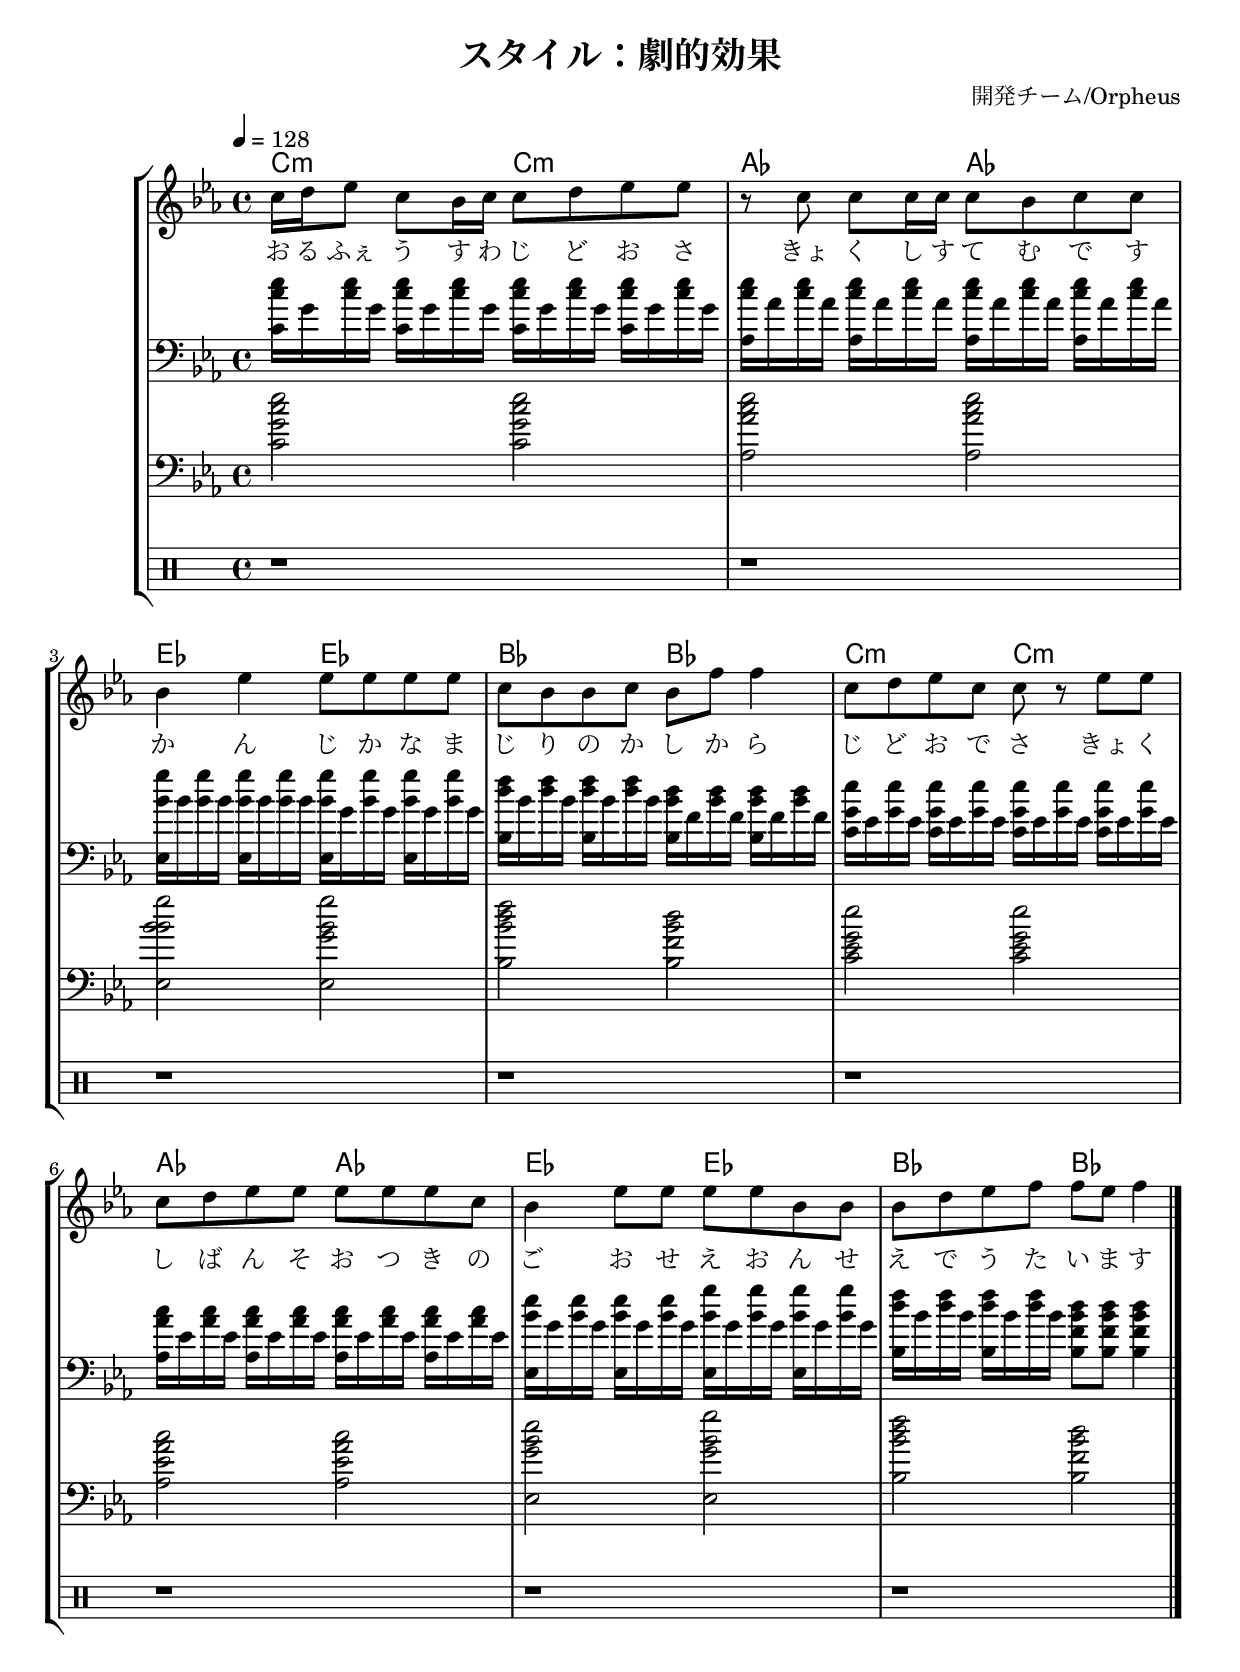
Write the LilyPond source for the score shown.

\version "2.12.1"

\header {
	title = \markup {スタイル：劇的効果}
	composer = \markup \center-column {開発チーム/Orpheus}
}

harmony = \chordmode {
	c2:m c:m as as es es bes bes c:m c:m as as es es bes bes 
}

melody = {
	\set Staff.midiInstrument = #"fss0.42"
		\key es \major
	\tempo 4 = 128
 c''16  d''16  es''8  c''8  bes'16  c''16  c''8  d''8  es''8  es''8 
	r8  c''8  c''8  c''16  c''16  c''8  bes'8  c''8  c''8 
	bes'4  es''4  es''8  es''8  es''8  es''8 
	c''8  bes'8  bes'8  c''8  bes'8  f''8  f''4 
	c''8  d''8  es''8  c''8  c''8  r8  es''8  es''8 
	c''8  d''8  es''8  es''8  es''8  es''8  es''8  c''8 
	bes'4  es''8  es''8  es''8  es''8  bes'8  bes'8 
	bes'8  d''8  es''8  f''8  f''8  es''8  f''4
}

words = \lyricmode {
	お  る  ふぇ  う  す  わ  じ  ど  お  さ  きょ  く  し  す  て  む  で  す  か  ん  じ  か  な  ま  じ  り  の  か  し  か  ら  じ  ど  お  で  さ  きょ  く  し  ば  ん  そ  お  つ  き  の  ご  お  せ  え  お  ん  せ  え  で  う  た  い  ま  す  
}

tempochange = {
	\tempo 4 = 128
	r1 | r1 | r1 | r1 | r1 | r1 | r1 | r1 \bar "|."
}

mainacc = {
	\clef bass
	\set Staff.midiInstrument = #"Overdriven Guitar"
	\key es \major
	\tempo 4 = 128
	<c' c'' es''>16 g'16 <c'' es''>16 g'16   <c' c'' es''>16 g'16 <c'' es''>16 g'16
	<c' c'' es''>16 g'16 <c'' es''>16 g'16   <c' c'' es''>16 g'16 <c'' es''>16 g'16
	<as c'' es''>16 as'16 <c'' es''>16 as'16   <as c'' es''>16 as'16 <c'' es''>16 as'16
	<as c'' es''>16 as'16 <c'' es''>16 as'16   <as c'' es''>16 as'16 <c'' es''>16 as'16
	<es bes' g''>16 bes'16 <bes' g''>16 bes'16   <es bes' g''>16 bes'16 <bes' g''>16 bes'16
	<es bes' g''>16 g'16 <bes' g''>16 g'16   <es bes' g''>16 g'16 <bes' g''>16 g'16
	<bes d'' f''>16 bes'16 <d'' f''>16 bes'16   <bes d'' f''>16 bes'16 <d'' f''>16 bes'16
	<bes bes' d''>16 f'16 <bes' d''>16 f'16   <bes bes' d''>16 f'16 <bes' d''>16 f'16
	<c' g' es''>16 es'16 <g' es''>16 es'16   <c' g' es''>16 es'16 <g' es''>16 es'16
	<c' g' es''>16 es'16 <g' es''>16 es'16   <c' g' es''>16 es'16 <g' es''>16 es'16
	<as as' c''>16 es'16 <as' c''>16 es'16   <as as' c''>16 es'16 <as' c''>16 es'16
	<as as' c''>16 es'16 <as' c''>16 es'16   <as as' c''>16 es'16 <as' c''>16 es'16
	<es bes' es''>16 g'16 <bes' es''>16 g'16   <es bes' es''>16 g'16 <bes' es''>16 g'16
	<es bes' g''>16 g'16 <bes' g''>16 g'16   <es bes' g''>16 g'16 <bes' g''>16 g'16
	<bes d'' f''>16 bes'16 <d'' f''>16 bes'16   <bes d'' f''>16 bes'16 <d'' f''>16 bes'16
	<bes f' bes' d''>8 <bes f' bes' d''>8 <bes f' bes' d''>4
	\bar "|."
}

subacc = {
	\clef bass
	\set Staff.midiInstrument = #"Orchestra Hit"
	\key es \major
	\tempo 4 = 128
	<c' g' c'' es''>2
	<c' g' c'' es''>2
	<as as' c'' es''>2
	<as as' c'' es''>2
	<es bes' bes' g''>2
	<es g' bes' g''>2
	<bes bes' d'' f''>2
	<bes f' bes' d''>2
	<c' es' g' es''>2
	<c' es' g' es''>2
	<as es' as' c''>2
	<as es' as' c''>2
	<es g' bes' es''>2
	<es g' bes' g''>2
	<bes bes' d'' f''>2
	<bes f' bes' d''>2
	\bar "|."
}

percA = {
	\drummode {
	r1 |r1 |r1 |r1 |r1 |r1 |r1 |r1 \bar "|."
	}
}

percB = {
	\drummode {
	r1 |r1 |r1 |r1 |r1 |r1 |r1 |r1 \bar "|."
	}
}

percC = {
	\drummode {
	r1 |r1 |r1 |r1 |r1 |r1 |r1 |r1 \bar "|."
	}
}

percD = {
	\drummode {
	r1 |r1 |r1 |r1 |r1 |r1 |r1 |r1 \bar "|."
	}
}

percE = {
	\drummode {
	r1 |r1 |r1 |r1 |r1 |r1 |r1 |r1 \bar "|."
	}
}

\score {
	<<
		\new StaffGroup <<
			\new ChordNames {\harmony}
			\new Voice = "melody" {\melody}
			\new Lyrics \lyricsto "melody" \words
			\new Staff = "mainacc" {\mainacc}
			\new Staff = "subacc" {\subacc}
			\new DrumStaff <<
				\new DrumVoice {\percA}
				\new DrumVoice {\percB}
				\new DrumVoice {\percC}
				\new DrumVoice {\percD}
				\new DrumVoice {\percE}
			>>
		>>
	>>
	\layout { }
}
